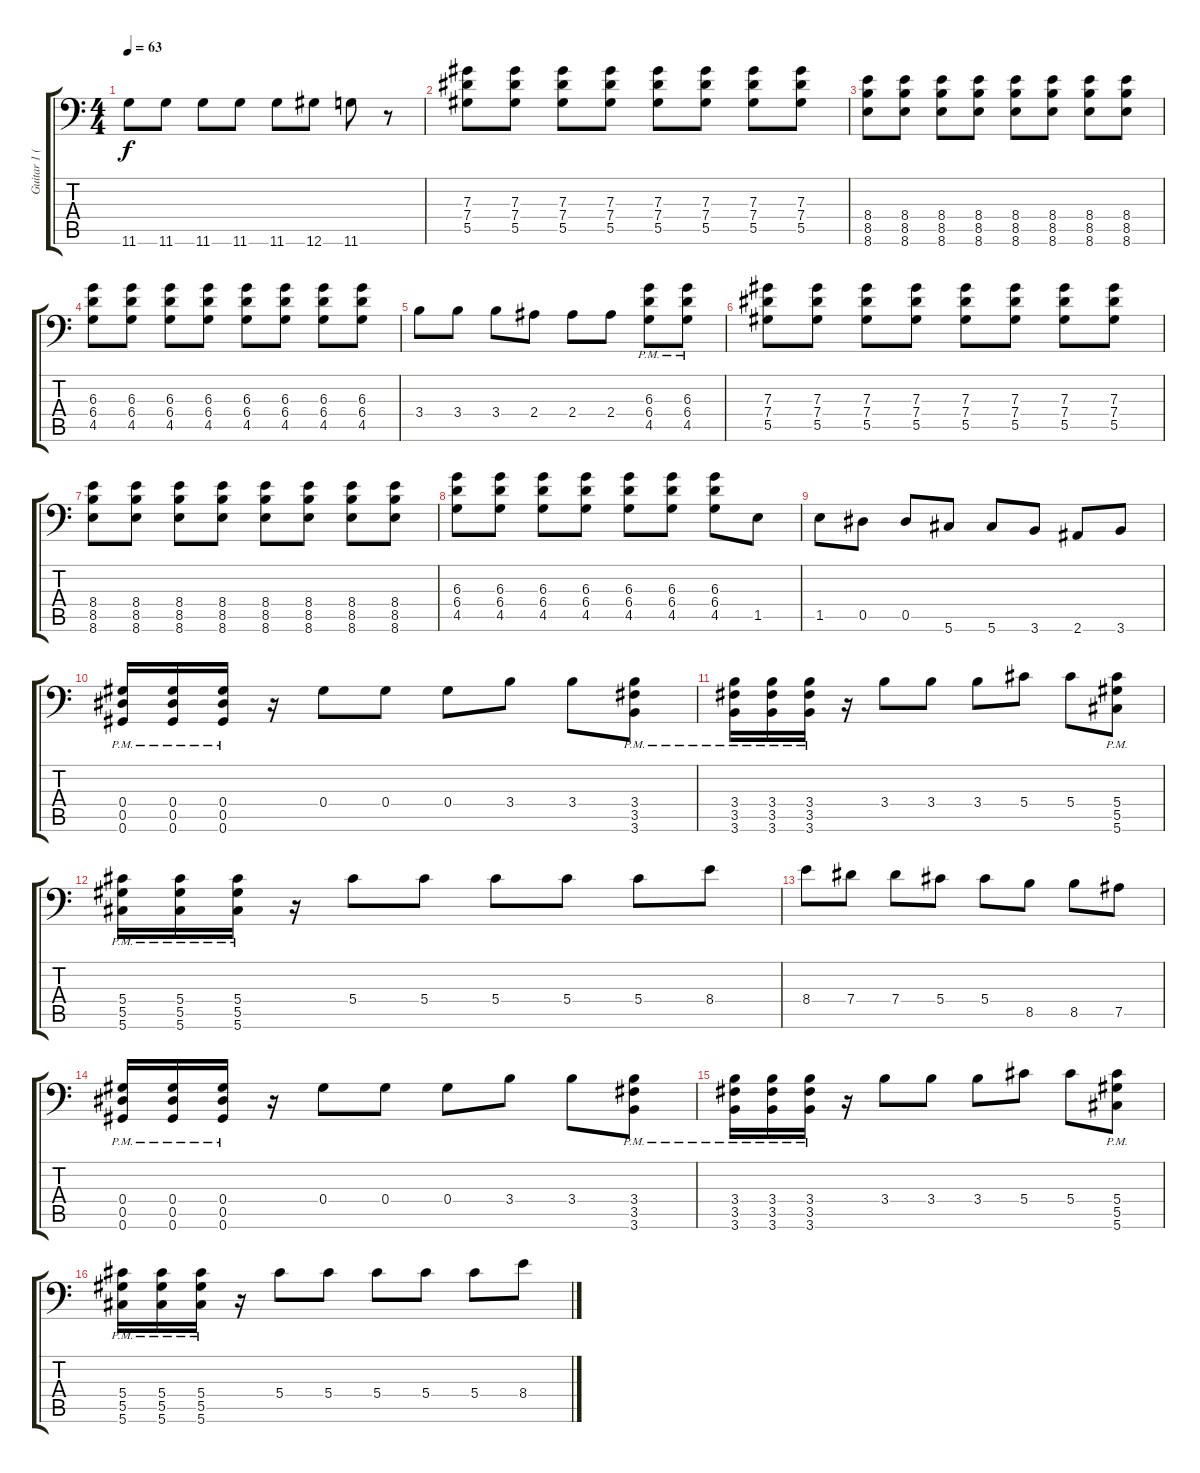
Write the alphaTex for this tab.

\track ("Guitar 1 (Drop G#)" "Guitar 1 (") {instrument distortionguitar}
\staff {score tabs}
\tuning (Bb3 F3 Db3 Ab2 Eb2 Ab1) {hide}
\ts (4 4)
\tempo 63
\clef f4
\ks c
11.6.8{dy f} 11.6.8 11.6.8 11.6.8 11.6.8 12.6.8 11.6.8 r.8 |
(7.3 7.4 5.5).8 (7.3 7.4 5.5).8 (7.3 7.4 5.5).8 (7.3 7.4 5.5).8 (7.3 7.4 5.5).8 (7.3 7.4 5.5).8 (7.3 7.4 5.5).8 (7.3 7.4 5.5).8 |
(8.4 8.5 8.6).8 (8.4 8.5 8.6).8 (8.4 8.5 8.6).8 (8.4 8.5 8.6).8 (8.4 8.5 8.6).8 (8.4 8.5 8.6).8 (8.4 8.5 8.6).8 (8.4 8.5 8.6).8 |
(6.3 6.4 4.5).8 (6.3 6.4 4.5).8 (6.3 6.4 4.5).8 (6.3 6.4 4.5).8 (6.3 6.4 4.5).8 (6.3 6.4 4.5).8 (6.3 6.4 4.5).8 (6.3 6.4 4.5).8 |
3.4.8 3.4.8 3.4.8 2.4.8 2.4.8 2.4.8 (6.3{pm} 6.4{pm} 4.5{pm}).8 (6.3{pm} 6.4{pm} 4.5{pm}).8 |
(7.3 7.4 5.5).8 (7.3 7.4 5.5).8 (7.3 7.4 5.5).8 (7.3 7.4 5.5).8 (7.3 7.4 5.5).8 (7.3 7.4 5.5).8 (7.3 7.4 5.5).8 (7.3 7.4 5.5).8 |
(8.4 8.5 8.6).8 (8.4 8.5 8.6).8 (8.4 8.5 8.6).8 (8.4 8.5 8.6).8 (8.4 8.5 8.6).8 (8.4 8.5 8.6).8 (8.4 8.5 8.6).8 (8.4 8.5 8.6).8 |
(6.3 6.4 4.5).8 (6.3 6.4 4.5).8 (6.3 6.4 4.5).8 (6.3 6.4 4.5).8 (6.3 6.4 4.5).8 (6.3 6.4 4.5).8 (6.3 6.4 4.5).8 1.5.8 |
1.5.8 0.5.8 0.5.8 5.6.8 5.6.8 3.6.8 2.6.8 3.6.8 |
(0.4{pm} 0.5{pm} 0.6{pm}).16 (0.4{pm} 0.5{pm} 0.6{pm}).16 (0.4{pm} 0.5{pm} 0.6{pm}).16 r.16 0.4.8 0.4.8 0.4.8 3.4.8 3.4.8 (3.4{pm} 3.5{pm} 3.6{pm}).8 |
(3.4{pm} 3.5{pm} 3.6{pm}).16 (3.4{pm} 3.5{pm} 3.6{pm}).16 (3.4{pm} 3.5{pm} 3.6{pm}).16 r.16 3.4.8 3.4.8 3.4.8 5.4.8 5.4.8 (5.4{pm} 5.5{pm} 5.6{pm}).8 |
(5.4{pm} 5.5{pm} 5.6{pm}).16 (5.4{pm} 5.5{pm} 5.6{pm}).16 (5.4{pm} 5.5{pm} 5.6{pm}).16 r.16 5.4.8 5.4.8 5.4.8 5.4.8 5.4.8 8.4.8 |
8.4.8 7.4.8 7.4.8 5.4.8 5.4.8 8.5.8 8.5.8 7.5.8 |
(0.4{pm} 0.5{pm} 0.6{pm}).16 (0.4{pm} 0.5{pm} 0.6{pm}).16 (0.4{pm} 0.5{pm} 0.6{pm}).16 r.16 0.4.8 0.4.8 0.4.8 3.4.8 3.4.8 (3.4{pm} 3.5{pm} 3.6{pm}).8 |
(3.4{pm} 3.5{pm} 3.6{pm}).16 (3.4{pm} 3.5{pm} 3.6{pm}).16 (3.4{pm} 3.5{pm} 3.6{pm}).16 r.16 3.4.8 3.4.8 3.4.8 5.4.8 5.4.8 (5.4{pm} 5.5{pm} 5.6{pm}).8 |
(5.4{pm} 5.5{pm} 5.6{pm}).16 (5.4{pm} 5.5{pm} 5.6{pm}).16 (5.4{pm} 5.5{pm} 5.6{pm}).16 r.16 5.4.8 5.4.8 5.4.8 5.4.8 5.4.8 8.4.8
